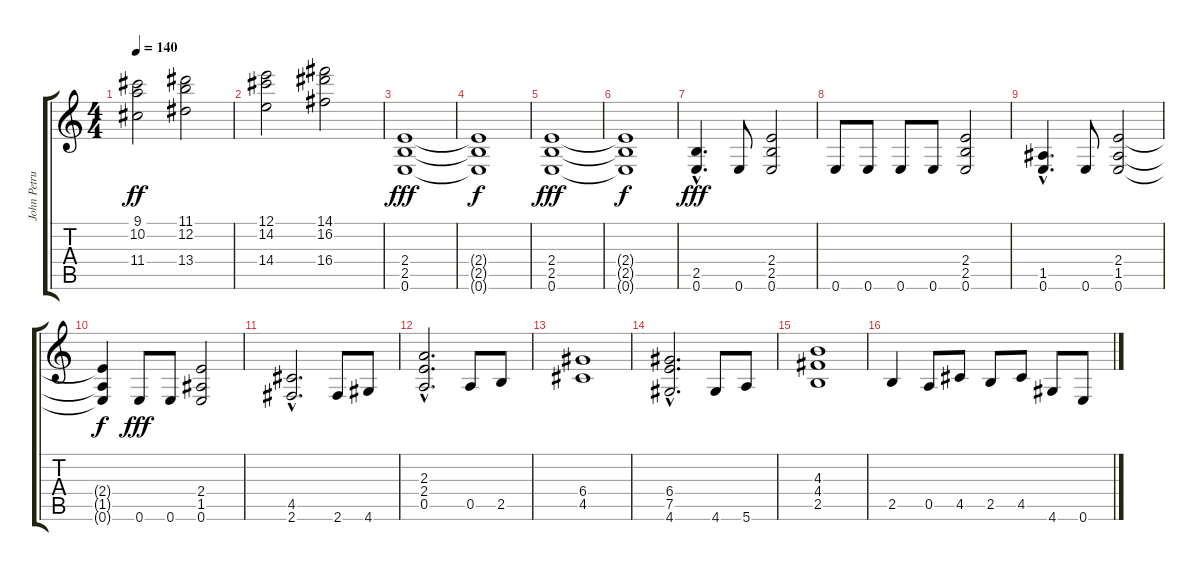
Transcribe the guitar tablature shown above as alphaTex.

\track ("John Petrucci - 6 Strings Guitar" "John Petru") {instrument distortionguitar}
\staff {score tabs}
\tuning (E4 B3 G3 D3 A2 E2) {hide}
\ts (4 4)
\tempo 140
\clef g2
\ks c
(9.1 10.2 11.4).2{dy ff} (11.1 12.2 13.4).2 |
(12.1 14.2 14.4).2 (14.1 16.2 16.4).2 |
(2.4 2.5 0.6).1{dy fff} |
(2.4{t} 2.5{t} 0.6{t}).1{dy f} |
(2.4 2.5 0.6).1{dy fff} |
(2.4{t} 2.5{t} 0.6{t}).1{dy f} |
(2.5{hac} 0.6{hac}).4{d dy fff} 0.6.8 (2.4 2.5 0.6).2 |
0.6.8 0.6.8 0.6.8 0.6.8 (2.4 2.5 0.6).2 |
(1.5{hac} 0.6{hac}).4{d} 0.6.8 (2.4 1.5 0.6).2 |
(2.4{t} 1.5{t} 0.6{t}).4{dy f} 0.6.8{dy fff} 0.6.8 (2.4 1.5 0.6).2 |
(4.5{hac} 2.6{hac}).2{d} 2.6.8 4.6.8 |
(2.3{hac} 2.4{hac} 0.5{hac}).2{d} 0.5.8 2.5.8 |
(6.4 4.5).1 |
(6.4{hac} 7.5{hac} 4.6{hac}).2{d} 4.6.8 5.6.8 |
(4.3 4.4 2.5).1 |
2.5.4 0.5.8 4.5.8 2.5.8 4.5.8 4.6.8 0.6.8
